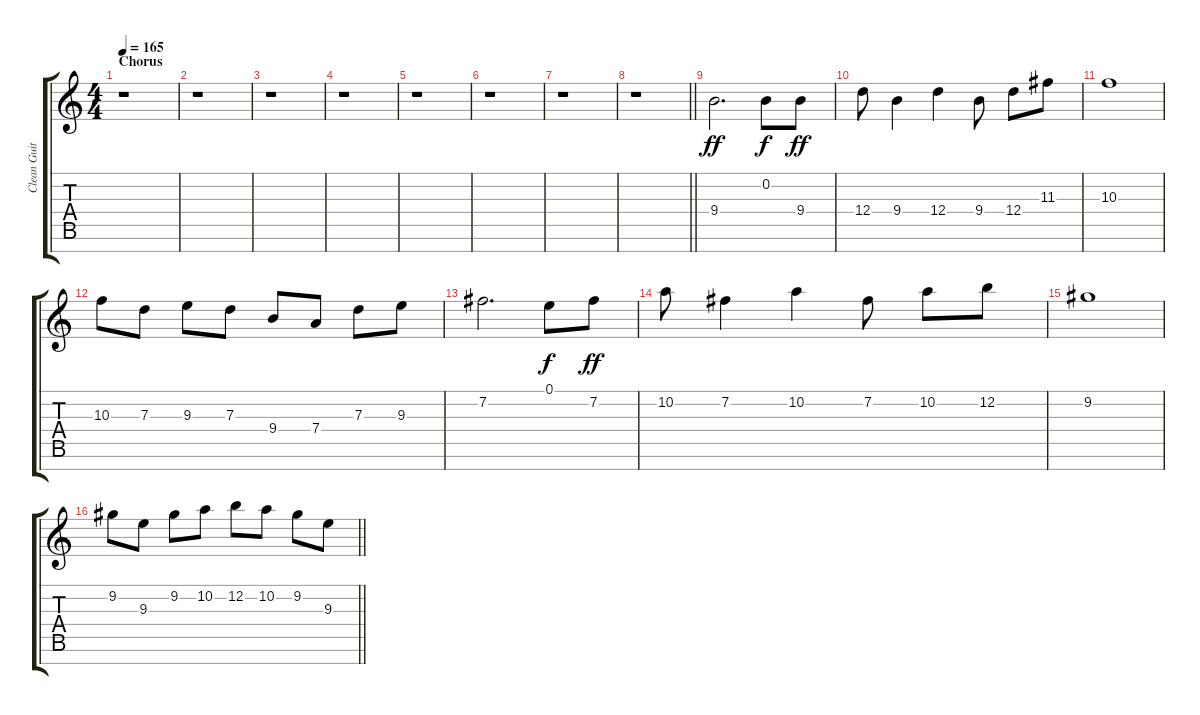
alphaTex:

\track ("Clean Guitar" "Clean Guit") {instrument electricguitarjazz}
\staff {score tabs}
\tuning (E4 B3 G3 D3 A2 E2 B1) {hide}
\ts (4 4)
\section ("" "Chorus")
\tempo 165
\clef g2
\ks c
r.1{dy ff} |
r.1 |
r.1 |
r.1 |
r.1 |
r.1 |
r.1 |
\barLineRight lightlight
r.1 |
9.4.2{d} 0.2.8{dy f} 9.4.8{dy ff} |
12.4.8 9.4.4 12.4.4 9.4.8 12.4.8 11.3.8 |
10.3.1 |
10.3.8 7.3.8 9.3.8 7.3.8 9.4.8 7.4.8 7.3.8 9.3.8 |
7.2.2{d} 0.1.8{dy f} 7.2.8{dy ff} |
10.2.8 7.2.4 10.2.4 7.2.8 10.2.8 12.2.8 |
9.2.1 |
\barLineRight lightlight
9.2.8 9.3.8 9.2.8 10.2.8 12.2.8 10.2.8 9.2.8 9.3.8
